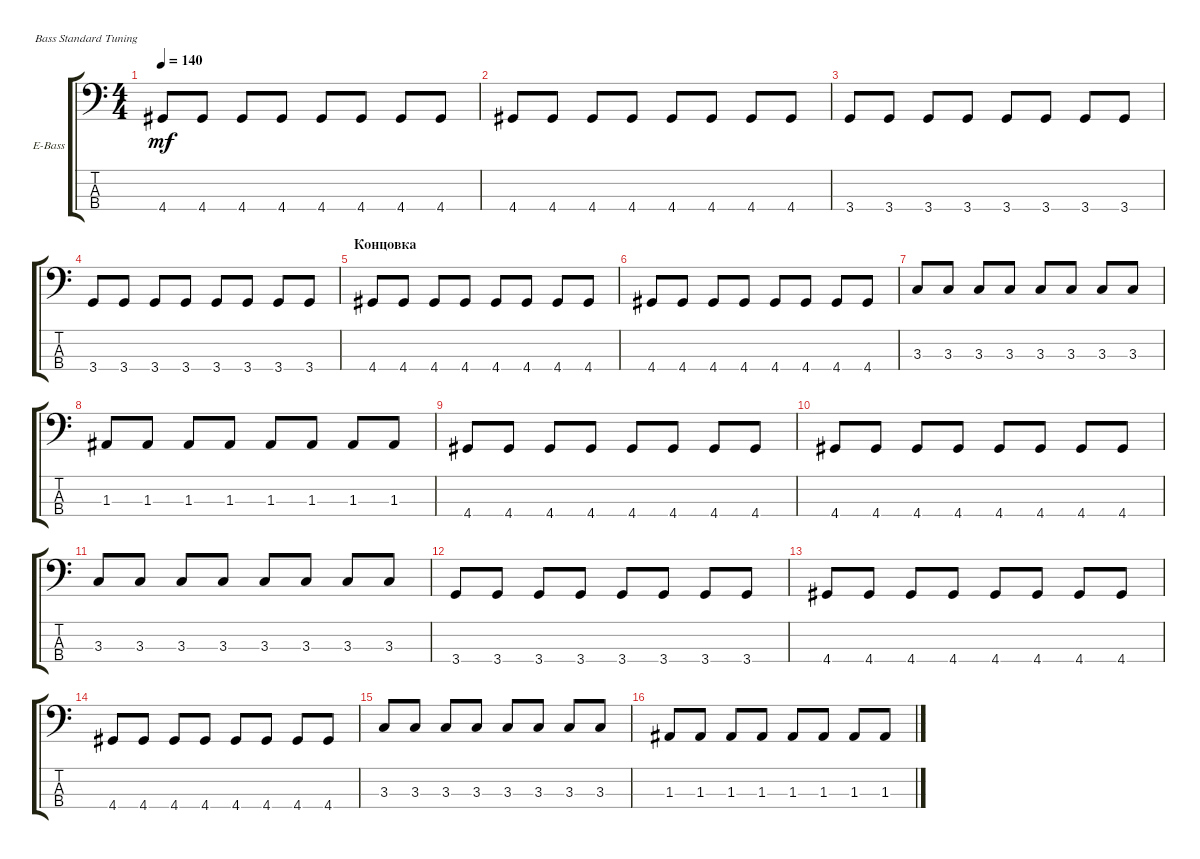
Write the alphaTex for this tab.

\defaultSystemsLayout 4
\bracketExtendMode groupsimilarinstruments
\firstSystemTrackNameOrientation horizontal
\otherSystemsTrackNameOrientation horizontal
\track ("Бас" "E-Bass") {instrument electricbassfinger}
\staff {score tabs}
\tuning (G2 D2 A1 E1)
\ts (4 4)
\tempo 140
\clef f4
\ks c
4.4.8{dy mf} 4.4.8 4.4.8 4.4.8 4.4.8 4.4.8 4.4.8 4.4.8 |
4.4.8 4.4.8 4.4.8 4.4.8 4.4.8 4.4.8 4.4.8 4.4.8 |
3.4.8 3.4.8 3.4.8 3.4.8 3.4.8 3.4.8 3.4.8 3.4.8 |
3.4.8 3.4.8 3.4.8 3.4.8 3.4.8 3.4.8 3.4.8 3.4.8 |
\section ("" "Концовка")
4.4.8 4.4.8 4.4.8 4.4.8 4.4.8 4.4.8 4.4.8 4.4.8 |
4.4.8 4.4.8 4.4.8 4.4.8 4.4.8 4.4.8 4.4.8 4.4.8 |
3.3.8 3.3.8 3.3.8 3.3.8 3.3.8 3.3.8 3.3.8 3.3.8 |
1.3.8 1.3.8 1.3.8 1.3.8 1.3.8 1.3.8 1.3.8 1.3.8 |
4.4.8 4.4.8 4.4.8 4.4.8 4.4.8 4.4.8 4.4.8 4.4.8 |
4.4.8 4.4.8 4.4.8 4.4.8 4.4.8 4.4.8 4.4.8 4.4.8 |
3.3.8 3.3.8 3.3.8 3.3.8 3.3.8 3.3.8 3.3.8 3.3.8 |
3.4.8 3.4.8 3.4.8 3.4.8 3.4.8 3.4.8 3.4.8 3.4.8 |
4.4.8 4.4.8 4.4.8 4.4.8 4.4.8 4.4.8 4.4.8 4.4.8 |
4.4.8 4.4.8 4.4.8 4.4.8 4.4.8 4.4.8 4.4.8 4.4.8 |
3.3.8 3.3.8 3.3.8 3.3.8 3.3.8 3.3.8 3.3.8 3.3.8 |
1.3.8 1.3.8 1.3.8 1.3.8 1.3.8 1.3.8 1.3.8 1.3.8
